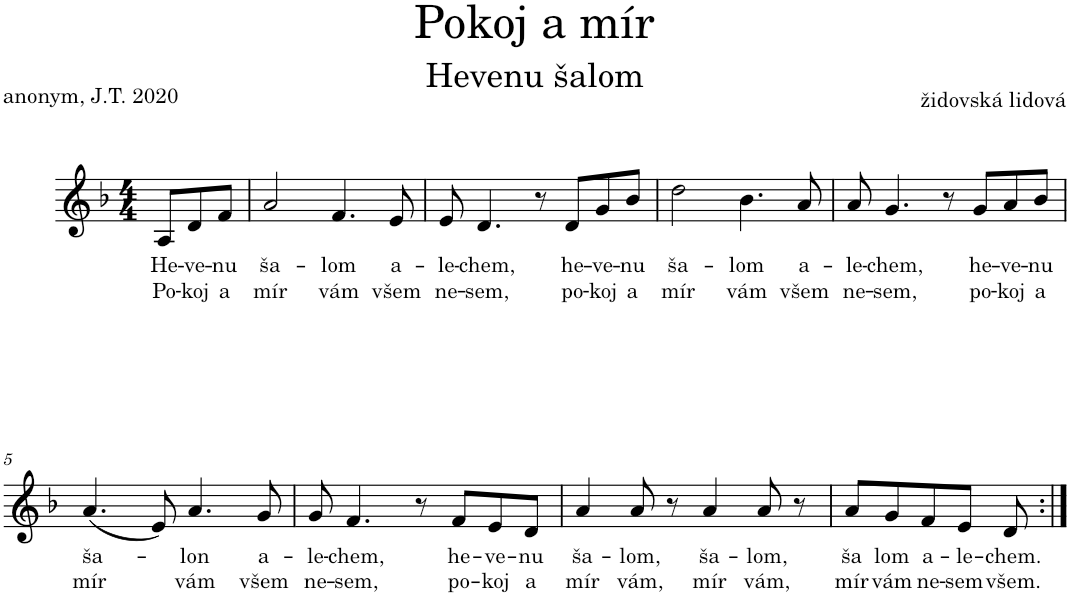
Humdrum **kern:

**kern	**text	**text
*part1	*part1	*part1
*staff1	*staff1	*staff1
*I"Zpěv	*	*
*clefG2	*	*
*k[b-]	*	*
*M4/4	*	*
=	=	=
!	!LO:LY:b	!LO:LY:b
8A/L	He-	Po-
!	!LO:LY:b	!LO:LY:b
8d/	-ve-	-koj
!	!LO:LY:b	!LO:LY:b
8f/J	-nu	a
=1	=1	=1
!	!LO:LY:b	!LO:LY:b
2a/	ša-	mír
!	!LO:LY:b	!LO:LY:b
4.f/	-lom	vám
!	!LO:LY:b	!LO:LY:b
8e/	a-	všem
=2	=2	=2
!	!LO:LY:b	!LO:LY:b
8e/	-le-	ne-
!	!LO:LY:b	!LO:LY:b
4.d/	-chem,	-sem,
8r	.	.
!	!LO:LY:b	!LO:LY:b
8d/L	he-	po-
!	!LO:LY:b	!LO:LY:b
8g/	-ve-	-koj
!	!LO:LY:b	!LO:LY:b
8b-/J	-nu	a
=3	=3	=3
!	!LO:LY:b	!LO:LY:b
2dd\	ša-	mír
!	!LO:LY:b	!LO:LY:b
4.b-\	-lom	vám
!	!LO:LY:b	!LO:LY:b
8a/	a-	všem
=4	=4	=4
!	!LO:LY:b	!LO:LY:b
8a/	-le-	ne-
!	!LO:LY:b	!LO:LY:b
4.g/	-chem,	-sem,
8r	.	.
!	!LO:LY:b	!LO:LY:b
8g/L	he-	po-
!	!LO:LY:b	!LO:LY:b
8a/	-ve-	-koj
!	!LO:LY:b	!LO:LY:b
8b-/J	-nu	a
!!LO:LB:g=z
=5	=5	=5
!	!LO:LY:b	!LO:LY:b
(4.a/	ša-	mír
8e/)	.	.
!	!LO:LY:b	!LO:LY:b
4.a/	-lon	vám
!	!LO:LY:b	!LO:LY:b
8g/	a-	všem
=6	=6	=6
!	!LO:LY:b	!LO:LY:b
8g/	-le-	ne-
!	!LO:LY:b	!LO:LY:b
4.f/	-chem,	-sem,
8r	.	.
!	!LO:LY:b	!LO:LY:b
8f/L	he-	po-
!	!LO:LY:b	!LO:LY:b
8e/	-ve-	-koj
!	!LO:LY:b	!LO:LY:b
8d/J	-nu	a
=7	=7	=7
!	!LO:LY:b	!LO:LY:b
4a/	ša-	mír
!	!LO:LY:b	!LO:LY:b
8a/	-lom,	vám,
8r	.	.
!	!LO:LY:b	!LO:LY:b
4a/	ša-	mír
!	!LO:LY:b	!LO:LY:b
8a/	-lom,	vám,
8r	.	.
=8	=8	=8
!	!LO:LY:b	!LO:LY:b
8a/L	ša	mír
!	!LO:LY:b	!LO:LY:b
8g/	-lom	vám
!	!LO:LY:b	!LO:LY:b
8f/	a-	ne-
!	!LO:LY:b	!LO:LY:b
8e/J	-le-	-sem
!	!LO:LY:b	!LO:LY:b
8d/	-chem.	všem.
=:|!	=:|!	=:|!
*-	*-	*-
